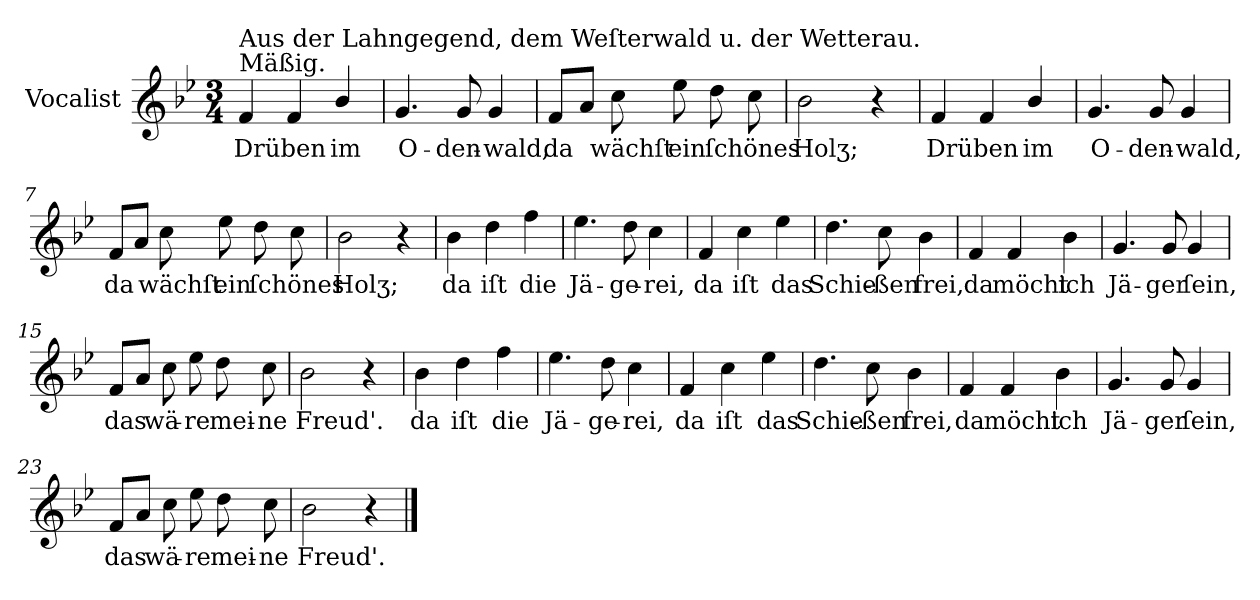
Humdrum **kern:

**kern	**text
*part1	*part1
*staff1	*staff1
*I"Vocalist	*
*k[b-e-]	*
*B-:	*
*M3/4	*
=1	=1
!LO:TX:a:t=Mäßig.	!
!LO:TX:a:t=Aus der Lahngegend, dem Weſterwald u. der Wetterau.	!
4f	Drüben
4f	.
4b-/	im
=2	=2
4.g	O-
8g	-den-
4g	-wald,
=3	=3
8fL	da
8aJ	.
8cc	wächſt
8ee-	ein
8dd	ſchönes
8cc	.
=4	=4
2b-	Holʒ;
4r	.
=5	=5
4f	Drüben
4f	.
4b-/	im
=6	=6
4.g	O-
8g	-den-
4g	-wald,
=7	=7
8fL	da
8aJ	.
8cc	wächſt
8ee-	ein
8dd	ſchönes
8cc	.
=8	=8
2b-	Holʒ;
4r	.
=9	=9
4b-	da
4dd	iſt
4ff	die
=10	=10
4.ee-	Jä-
8dd	-ge-
4cc	-rei,
=11	=11
4f	da
4cc	iſt
4ee-	das
=12	=12
4.dd	Schie-
8cc	-ßen
4b-	frei,
=13	=13
4f	da
4f	möcht
4b-	ich
=14	=14
4.g	Jä-
8g	-ger
4g	ſein,
=15	=15
8fL	das
8aJ	.
8cc	wä-
8ee-	-re
8dd	mei-
8cc	-ne
=16	=16
2b-	Freud'.
4r	.
=17	=17
4b-	da
4dd	iſt
4ff	die
=18	=18
4.ee-	Jä-
8dd	-ge-
4cc	-rei,
=19	=19
4f	da
4cc	iſt
4ee-	das
=20	=20
4.dd	Schie-
8cc	-ßen
4b-	frei,
=21	=21
4f	da
4f	möcht
4b-	ich
=22	=22
4.g	Jä-
8g	-ger
4g	ſein,
=23	=23
8fL	das
8aJ	.
8cc	wä-
8ee-	-re
8dd	mei-
8cc	-ne
=24	=24
2b-	Freud'.
4r	.
==	==
*-	*-
